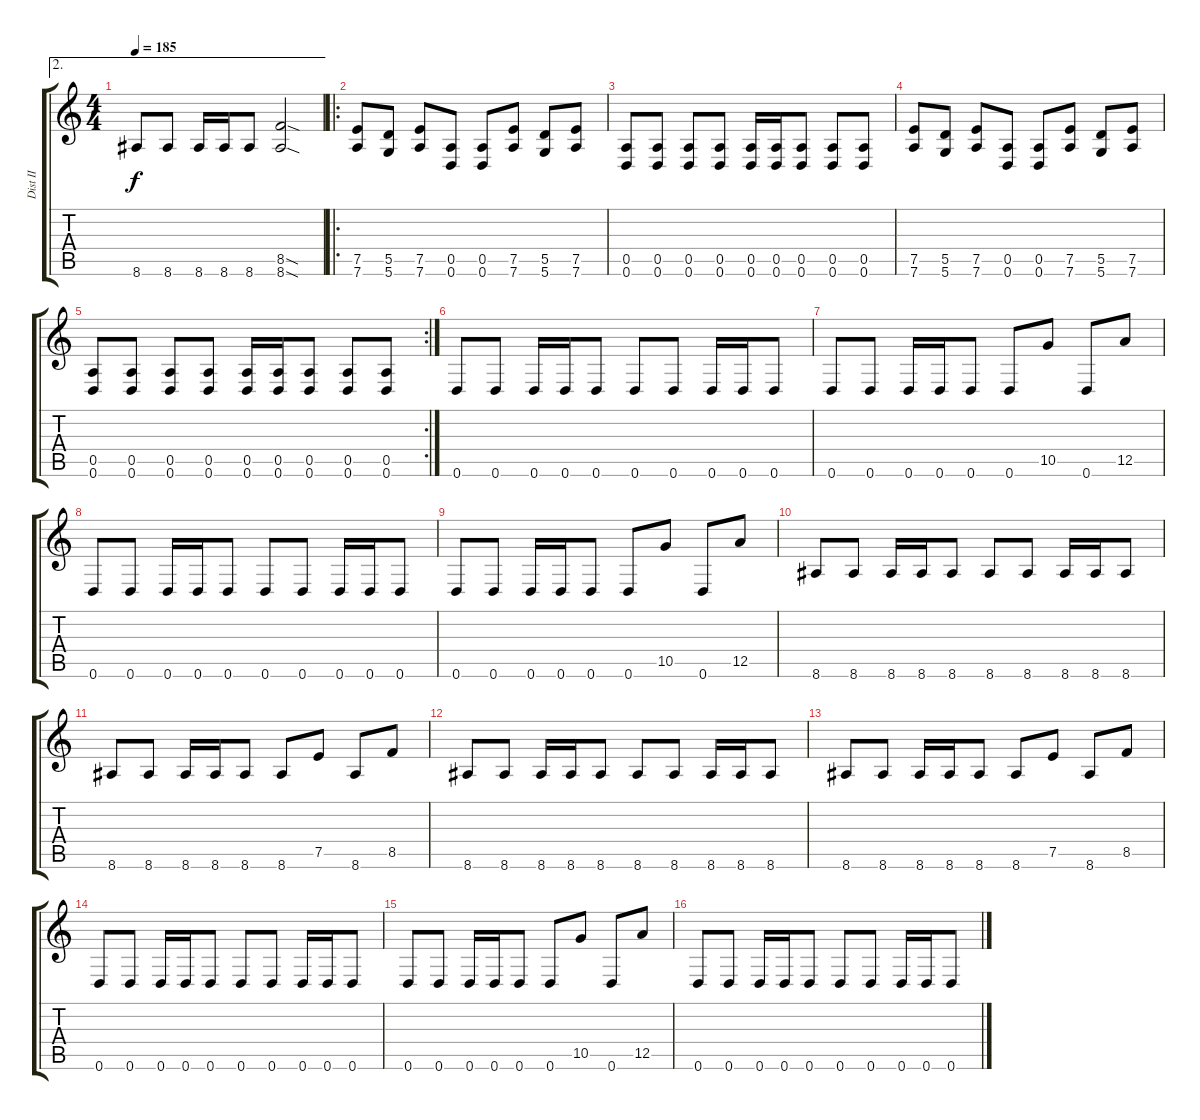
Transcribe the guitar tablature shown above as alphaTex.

\track ("Dist II" "Dist II") {instrument distortionguitar}
\staff {score tabs}
\tuning (E4 B3 G3 D3 A2 D2) {hide}
\ae 2
\ts (4 4)
\tempo 185
\clef g2
\ks c
8.6.8{dy f} 8.6.8 8.6.16 8.6.16 8.6.8 (8.5{sod} 8.6{sod}).2 |
\ro
(7.5 7.6).8 (5.5 5.6).8 (7.5 7.6).8 (0.5 0.6).8 (0.5 0.6).8 (7.5 7.6).8 (5.5 5.6).8 (7.5 7.6).8 |
(0.5 0.6).8 (0.5 0.6).8 (0.5 0.6).8 (0.5 0.6).8 (0.5 0.6).16 (0.5 0.6).16 (0.5 0.6).8 (0.5 0.6).8 (0.5 0.6).8 |
(7.5 7.6).8 (5.5 5.6).8 (7.5 7.6).8 (0.5 0.6).8 (0.5 0.6).8 (7.5 7.6).8 (5.5 5.6).8 (7.5 7.6).8 |
\rc 2
(0.5 0.6).8 (0.5 0.6).8 (0.5 0.6).8 (0.5 0.6).8 (0.5 0.6).16 (0.5 0.6).16 (0.5 0.6).8 (0.5 0.6).8 (0.5 0.6).8 |
0.6.8 0.6.8 0.6.16 0.6.16 0.6.8 0.6.8 0.6.8 0.6.16 0.6.16 0.6.8 |
0.6.8 0.6.8 0.6.16 0.6.16 0.6.8 0.6.8 10.5.8 0.6.8 12.5.8 |
0.6.8 0.6.8 0.6.16 0.6.16 0.6.8 0.6.8 0.6.8 0.6.16 0.6.16 0.6.8 |
0.6.8 0.6.8 0.6.16 0.6.16 0.6.8 0.6.8 10.5.8 0.6.8 12.5.8 |
8.6.8 8.6.8 8.6.16 8.6.16 8.6.8 8.6.8 8.6.8 8.6.16 8.6.16 8.6.8 |
8.6.8 8.6.8 8.6.16 8.6.16 8.6.8 8.6.8 7.5.8 8.6.8 8.5.8 |
8.6.8 8.6.8 8.6.16 8.6.16 8.6.8 8.6.8 8.6.8 8.6.16 8.6.16 8.6.8 |
8.6.8 8.6.8 8.6.16 8.6.16 8.6.8 8.6.8 7.5.8 8.6.8 8.5.8 |
0.6.8 0.6.8 0.6.16 0.6.16 0.6.8 0.6.8 0.6.8 0.6.16 0.6.16 0.6.8 |
0.6.8 0.6.8 0.6.16 0.6.16 0.6.8 0.6.8 10.5.8 0.6.8 12.5.8 |
0.6.8 0.6.8 0.6.16 0.6.16 0.6.8 0.6.8 0.6.8 0.6.16 0.6.16 0.6.8
